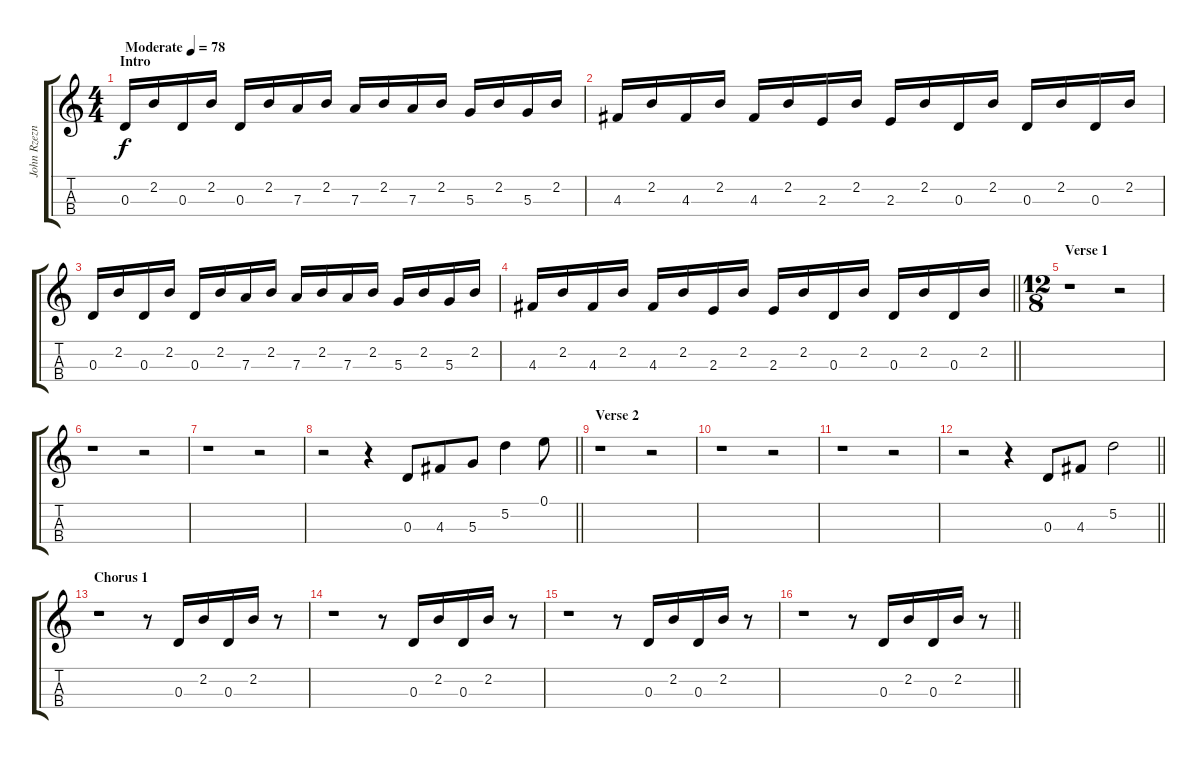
\track ("John Rzeznik (Mandolin)" "John Rzezn") {instrument koto}
\staff {score tabs}
\tuning (E5 A4 D4 G3) {hide}
\ts (4 4)
\section ("" "Intro")
\tempo (78 "Moderate")
\clef g2
\ks c
0.3.16{dy f instrument koto} 2.2.16 0.3.16 2.2.16 0.3.16 2.2.16 7.3.16 2.2.16 7.3.16 2.2.16 7.3.16 2.2.16 5.3.16 2.2.16 5.3.16 2.2.16 |
4.3.16 2.2.16 4.3.16 2.2.16 4.3.16 2.2.16 2.3.16 2.2.16 2.3.16 2.2.16 0.3.16 2.2.16 0.3.16 2.2.16 0.3.16 2.2.16 |
0.3.16 2.2.16 0.3.16 2.2.16 0.3.16 2.2.16 7.3.16 2.2.16 7.3.16 2.2.16 7.3.16 2.2.16 5.3.16 2.2.16 5.3.16 2.2.16 |
\barLineRight lightlight
4.3.16 2.2.16 4.3.16 2.2.16 4.3.16 2.2.16 2.3.16 2.2.16 2.3.16 2.2.16 0.3.16 2.2.16 0.3.16 2.2.16 0.3.16 2.2.16 |
\ts (12 8)
\section ("" "Verse 1")
r.1 r.2 |
r.1 r.2 |
r.1 r.2 |
\barLineRight lightlight
r.2 r.4 0.3.8 4.3.8 5.3.8 5.2.4 0.1.8 |
\section ("" "Verse 2")
r.1 r.2 |
r.1 r.2 |
r.1 r.2 |
\barLineRight lightlight
r.2 r.4 0.3.8 4.3.8 5.2.2 |
\section ("" "Chorus 1")
r.1 r.8 0.3.16 2.2.16 0.3.16 2.2.16 r.8 |
r.1 r.8 0.3.16 2.2.16 0.3.16 2.2.16 r.8 |
r.1 r.8 0.3.16 2.2.16 0.3.16 2.2.16 r.8 |
\barLineRight lightlight
r.1 r.8 0.3.16 2.2.16 0.3.16 2.2.16 r.8
